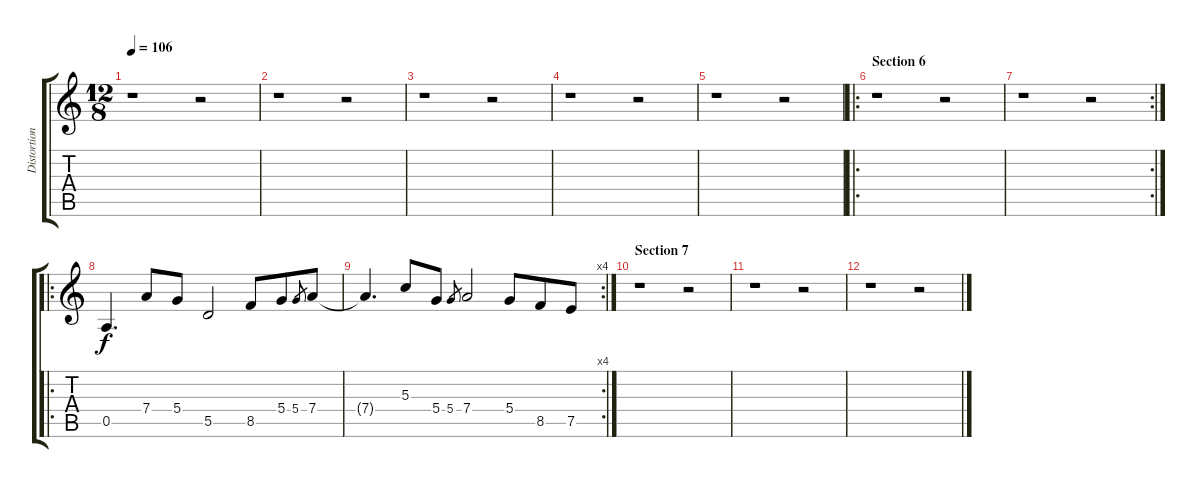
\track ("Distortion" "Distortion") {instrument distortionguitar}
\staff {score tabs}
\tuning (E4 B3 G3 D3 A2 D2) {hide}
\ts (12 8)
\tempo 106
\clef g2
\ks c
r.1{dy f} r.2 |
r.1 r.2 |
r.1 r.2 |
r.1 r.2 |
r.1 r.2 |
\ro
\section ("" "Section 6")
r.1 r.2 |
\rc 2
r.1 r.2 |
\ro
0.5.4{d} 7.4.8 5.4.8 5.5.2 8.5.8 5.4.8 5.4.8{gr} 7.4.8 |
\rc 4
7.4{t}.4{d} 5.3.8 5.4.8 5.4.8{gr} 7.4.2 5.4.8 8.5.8 7.5.8 |
\section ("" "Section 7")
r.1 r.2 |
r.1 r.2 |
r.1 r.2
